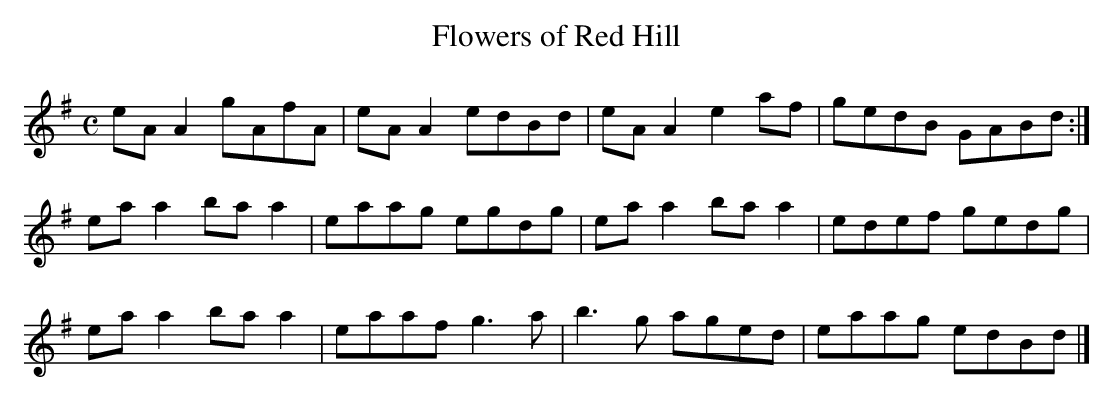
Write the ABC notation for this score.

X:1
T:Flowers of Red Hill
M:C
L:1/8
K:A Dorian
eAA2 gAfA|eAA2 edBd|eAA2 e2af|gedB GABd:|!
eaa2 baa2|eaag egdg|eaa2 baa2|edef gedg|!
eaa2 baa2|eaaf g3a|b3g aged|eaag edBd|]!
